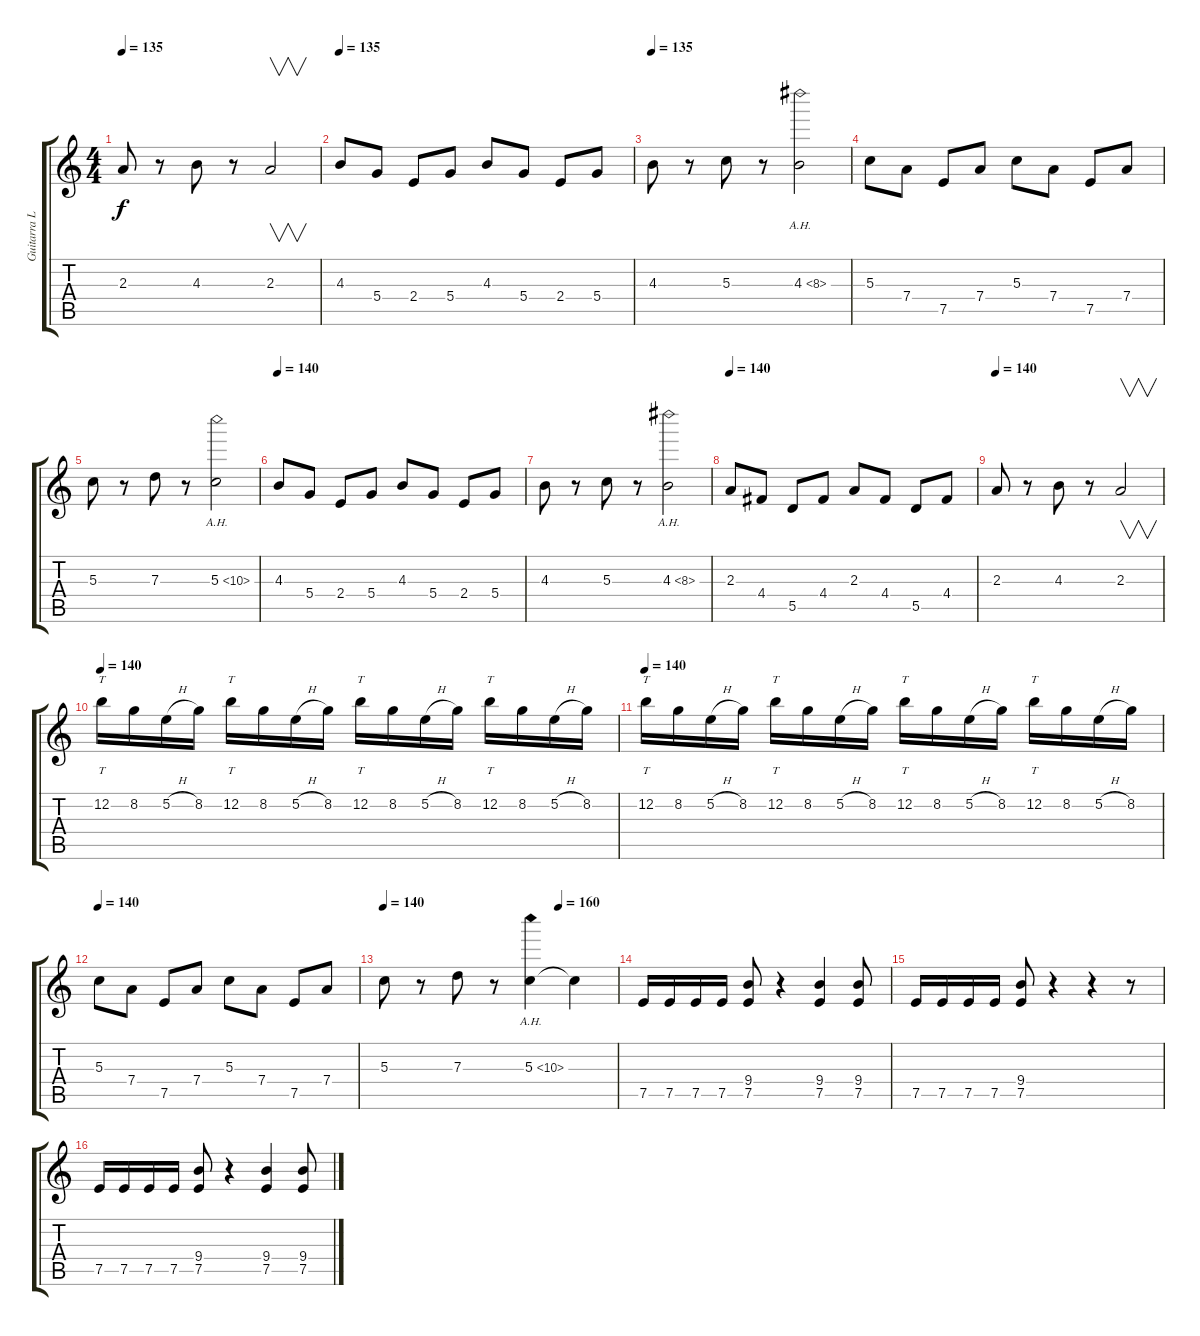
\track ("Guitarra Lider" "Guitarra L") {instrument distortionguitar}
\staff {score tabs}
\tuning (E4 B3 G3 D3 A2 E2) {hide}
\ts (4 4)
\tempo 135
\clef g2
\ks c
2.3.8{dy f} r.8 4.3.8 r.8 2.3.2{v} |
\tempo 135
4.3.8 5.4.8 2.4.8 5.4.8 4.3.8 5.4.8 2.4.8 5.4.8 |
\tempo 135
4.3.8 r.8 5.3.8 r.8 4.3{ah 4}.2 |
5.3.8 7.4.8 7.5.8 7.4.8 5.3.8 7.4.8 7.5.8 7.4.8 |
5.3.8 r.8 7.3.8 r.8 5.3{ah 5}.2 |
\tempo 140
4.3.8 5.4.8 2.4.8 5.4.8 4.3.8 5.4.8 2.4.8 5.4.8 |
4.3.8 r.8 5.3.8 r.8 4.3{ah 4}.2 |
\tempo 140
2.3.8 4.4.8 5.5.8 4.4.8 2.3.8 4.4.8 5.5.8 4.4.8 |
\tempo 140
2.3.8 r.8 4.3.8 r.8 2.3.2{v} |
\tempo 140
12.2.16{tt} 8.2.16 5.2{h}.16 8.2.16 12.2.16{tt} 8.2.16 5.2{h}.16 8.2.16 12.2.16{tt} 8.2.16 5.2{h}.16 8.2.16 12.2.16{tt} 8.2.16 5.2{h}.16 8.2.16 |
\tempo 140
12.2.16{tt} 8.2.16 5.2{h}.16 8.2.16 12.2.16{tt} 8.2.16 5.2{h}.16 8.2.16 12.2.16{tt} 8.2.16 5.2{h}.16 8.2.16 12.2.16{tt} 8.2.16 5.2{h}.16 8.2.16 |
\tempo 140
5.3.8 7.4.8 7.5.8 7.4.8 5.3.8 7.4.8 7.5.8 7.4.8 |
\tempo (160 0.75)
\tempo 140
5.3.8 r.8 7.3.8 r.8 5.3{ah 5}.4 5.3{t}.4 |
7.5.16 7.5.16 7.5.16 7.5.16 (9.4 7.5).8 r.4 (9.4 7.5).4 (9.4 7.5).8 |
7.5.16 7.5.16 7.5.16 7.5.16 (9.4 7.5).8 r.4 r.4 r.8 |
7.5.16 7.5.16 7.5.16 7.5.16 (9.4 7.5).8 r.4 (9.4 7.5).4 (9.4 7.5).8
